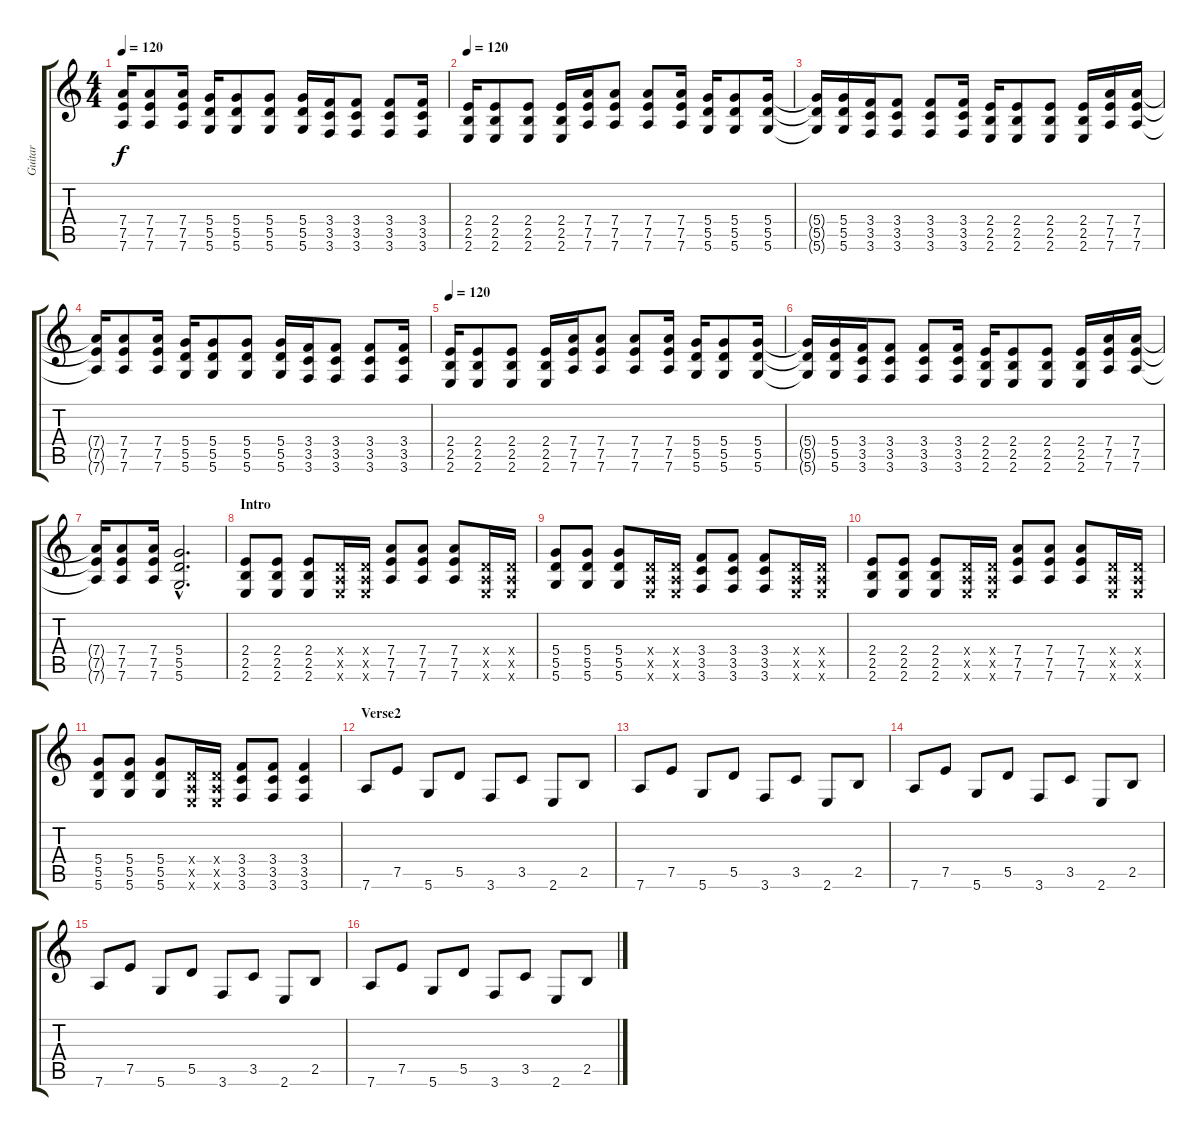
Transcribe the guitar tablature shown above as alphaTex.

\track ("Guitar" "Guitar") {instrument distortionguitar}
\staff {score tabs}
\tuning (E4 B3 G3 D3 A2 D2) {hide}
\ts (4 4)
\tempo 120
\clef g2
\ks c
(7.4{t} 7.5{t} 7.6{t}).16{dy f} (7.4 7.5 7.6).8 (7.4 7.5 7.6).16 (5.4 5.5 5.6).16 (5.4 5.5 5.6).8 (5.4 5.5 5.6).8 (5.4 5.5 5.6).16 (3.4 3.5 3.6).16 (3.4 3.5 3.6).8 (3.4 3.5 3.6).8 (3.4 3.5 3.6).16 |
\tempo 120
(2.4 2.5 2.6).16 (2.4 2.5 2.6).8 (2.4 2.5 2.6).8 (2.4 2.5 2.6).16 (7.4 7.5 7.6).16 (7.4 7.5 7.6).8 (7.4 7.5 7.6).8 (7.4 7.5 7.6).16 (5.4 5.5 5.6).16 (5.4 5.5 5.6).8 (5.4 5.5 5.6).16 |
(5.4{t} 5.5{t} 5.6{t}).16 (5.4 5.5 5.6).16 (3.4 3.5 3.6).16 (3.4 3.5 3.6).8 (3.4 3.5 3.6).8 (3.4 3.5 3.6).16 (2.4 2.5 2.6).16 (2.4 2.5 2.6).8 (2.4 2.5 2.6).8 (2.4 2.5 2.6).16 (7.4 7.5 7.6).16 (7.4 7.5 7.6).16 |
(7.4{t} 7.5{t} 7.6{t}).16 (7.4 7.5 7.6).8 (7.4 7.5 7.6).16 (5.4 5.5 5.6).16 (5.4 5.5 5.6).8 (5.4 5.5 5.6).8 (5.4 5.5 5.6).16 (3.4 3.5 3.6).16 (3.4 3.5 3.6).8 (3.4 3.5 3.6).8 (3.4 3.5 3.6).16 |
\tempo 120
(2.4 2.5 2.6).16 (2.4 2.5 2.6).8 (2.4 2.5 2.6).8 (2.4 2.5 2.6).16 (7.4 7.5 7.6).16 (7.4 7.5 7.6).8 (7.4 7.5 7.6).8 (7.4 7.5 7.6).16 (5.4 5.5 5.6).16 (5.4 5.5 5.6).8 (5.4 5.5 5.6).16 |
(5.4{t} 5.5{t} 5.6{t}).16 (5.4 5.5 5.6).16 (3.4 3.5 3.6).16 (3.4 3.5 3.6).8 (3.4 3.5 3.6).8 (3.4 3.5 3.6).16 (2.4 2.5 2.6).16 (2.4 2.5 2.6).8 (2.4 2.5 2.6).8 (2.4 2.5 2.6).16 (7.4 7.5 7.6).16 (7.4 7.5 7.6).16 |
(7.4{t} 7.5{t} 7.6{t}).16 (7.4 7.5 7.6).8 (7.4 7.5 7.6).16 (5.4{hac} 5.5{hac} 5.6).2{d} |
\section ("" "Intro")
(2.4 2.5 2.6).8 (2.4 2.5 2.6).8 (2.4 2.5 2.6).8 (0.4{x} 0.5{x} 2.6{x}).16 (0.4{x} 0.5{x} 2.6{x}).16 (7.4 7.5 7.6).8 (7.4 7.5 7.6).8 (7.4 7.5 7.6).8 (0.4{x} 0.5{x} 2.6{x}).16 (0.4{x} 0.5{x} 2.6{x}).16 |
(5.4 5.5 5.6).8 (5.4 5.5 5.6).8 (5.4 5.5 5.6).8 (0.4{x} 0.5{x} 2.6{x}).16 (0.4{x} 0.5{x} 2.6{x}).16 (3.4 3.5 3.6).8 (3.4 3.5 3.6).8 (3.4 3.5 3.6).8 (0.4{x} 0.5{x} 2.6{x}).16 (0.4{x} 0.5{x} 2.6{x}).16 |
(2.4 2.5 2.6).8 (2.4 2.5 2.6).8 (2.4 2.5 2.6).8 (0.4{x} 0.5{x} 2.6{x}).16 (0.4{x} 0.5{x} 2.6{x}).16 (7.4 7.5 7.6).8 (7.4 7.5 7.6).8 (7.4 7.5 7.6).8 (0.4{x} 0.5{x} 2.6{x}).16 (0.4{x} 0.5{x} 2.6{x}).16 |
(5.4 5.5 5.6).8 (5.4 5.5 5.6).8 (5.4 5.5 5.6).8 (0.4{x} 0.5{x} 2.6{x}).16 (0.4{x} 0.5{x} 2.6{x}).16 (3.4 3.5 3.6).8 (3.4 3.5 3.6).8 (3.4 3.5 3.6).4 |
\section ("" "Verse2")
7.6.8 7.5.8 5.6.8 5.5.8 3.6.8 3.5.8 2.6.8 2.5.8 |
7.6.8 7.5.8 5.6.8 5.5.8 3.6.8 3.5.8 2.6.8 2.5.8 |
7.6.8 7.5.8 5.6.8 5.5.8 3.6.8 3.5.8 2.6.8 2.5.8 |
7.6.8 7.5.8 5.6.8 5.5.8 3.6.8 3.5.8 2.6.8 2.5.8 |
7.6.8 7.5.8 5.6.8 5.5.8 3.6.8 3.5.8 2.6.8 2.5.8
